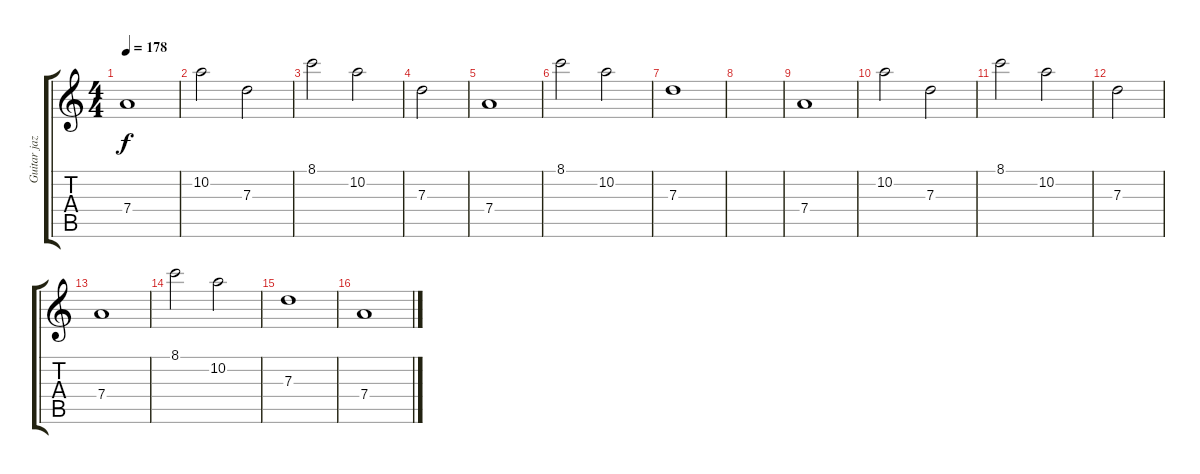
\track ("Guitar jazzy" "Guitar jaz") {instrument electricguitarjazz}
\staff {score tabs}
\tuning (E4 B3 G3 D3 A2 E2) {hide}
\ts (4 4)
\tempo 178
\clef g2
\ks c
7.4.1{dy f} |
10.2.2 7.3.2 |
8.1.2 10.2.2 |
7.3.2 |
7.4.1 |
8.1.2 10.2.2 |
7.3.1 |
|
7.4.1 |
10.2.2 7.3.2 |
8.1.2 10.2.2 |
7.3.2 |
7.4.1 |
8.1.2 10.2.2 |
7.3.1 |
7.4.1
